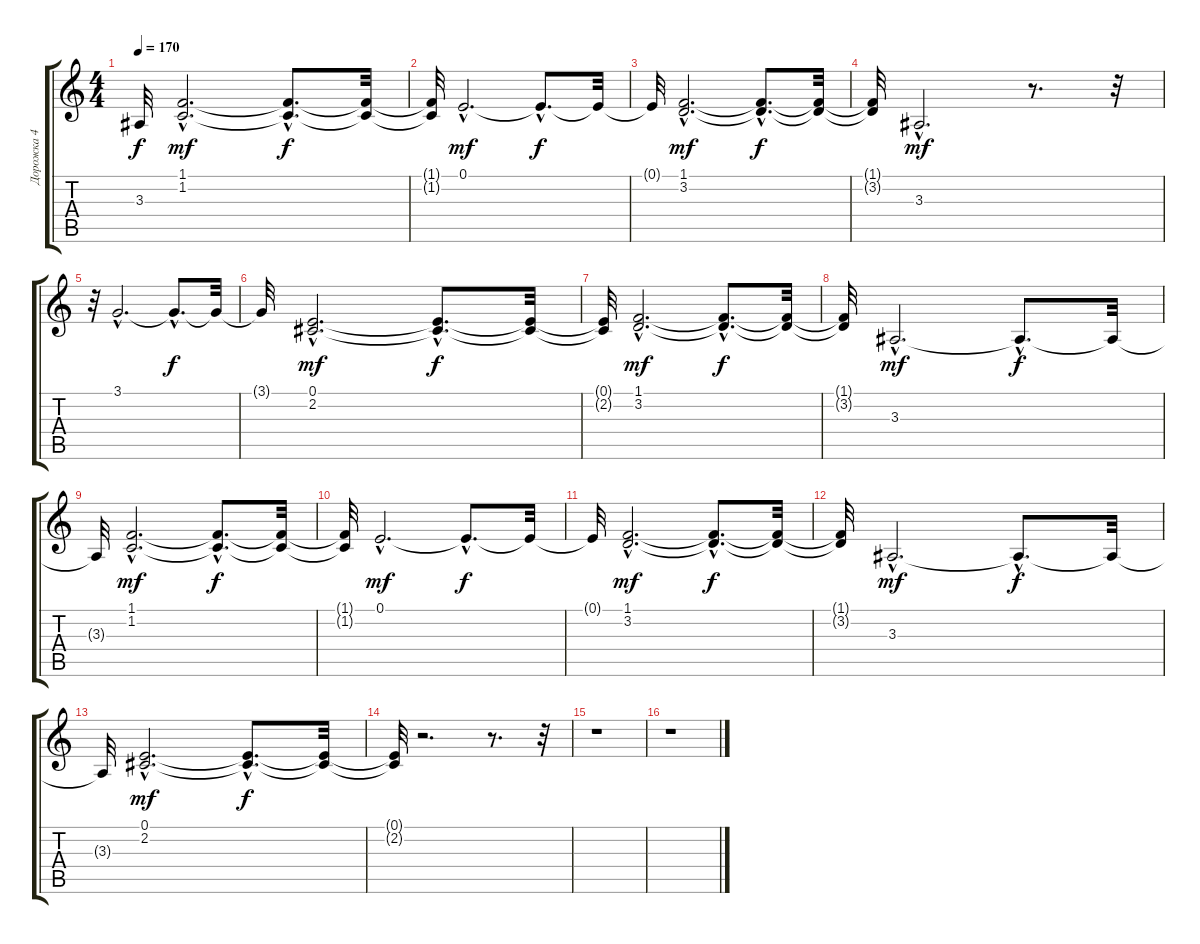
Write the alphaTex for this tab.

\track ("Дорожка 4" "Дорожка 4") {instrument choiraahs}
\staff {score tabs}
\tuning (E4 B3 G3 D3 A2 E2) {hide}
\ts (4 4)
\tempo 170
\clef g2
\ks c
3.3{t}.32{dy f} (1.1{hac} 1.2{hac}).2{d dy mf} (1.1{hac t} 1.2{hac t}).8{d dy f} (1.1{t} 1.2{t}).32 |
(1.1{t} 1.2{t}).32 0.1{hac}.2{d dy mf} 0.1{hac t}.8{d dy f} 0.1{t}.32 |
0.1{t}.32 (1.1{hac} 3.2{hac}).2{d dy mf} (1.1{hac t} 3.2{hac t}).8{d dy f} (1.1{t} 3.2{t}).32 |
(1.1{t} 3.2{t}).32 3.3{hac}.2{d dy mf} r.8{d} r.32 |
r.32 3.1{hac}.2{d} 3.1{hac t}.8{d dy f} 3.1{t}.32 |
3.1{t}.32 (0.1{hac} 2.2{hac}).2{d dy mf} (0.1{hac t} 2.2{hac t}).8{d dy f} (0.1{t} 2.2{t}).32 |
(0.1{t} 2.2{t}).32 (1.1{hac} 3.2{hac}).2{d dy mf} (1.1{hac t} 3.2{hac t}).8{d dy f} (1.1{t} 3.2{t}).32 |
(1.1{t} 3.2{t}).32 3.3{hac}.2{d dy mf} 3.3{hac t}.8{d dy f} 3.3{t}.32 |
3.3{t}.32 (1.1{hac} 1.2{hac}).2{d dy mf} (1.1{hac t} 1.2{hac t}).8{d dy f} (1.1{t} 1.2{t}).32 |
(1.1{t} 1.2{t}).32 0.1{hac}.2{d dy mf} 0.1{hac t}.8{d dy f} 0.1{t}.32 |
0.1{t}.32 (1.1{hac} 3.2{hac}).2{d dy mf} (1.1{hac t} 3.2{hac t}).8{d dy f} (1.1{t} 3.2{t}).32 |
(1.1{t} 3.2{t}).32 3.3{hac}.2{d dy mf} 3.3{hac t}.8{d dy f} 3.3{t}.32 |
3.3{t}.32 (0.1{hac} 2.2{hac}).2{d dy mf} (0.1{hac t} 2.2{hac t}).8{d dy f} (0.1{t} 2.2{t}).32 |
(0.1{t} 2.2{t}).32 r.2{d} r.8{d} r.32 |
r.1 |
r.1
